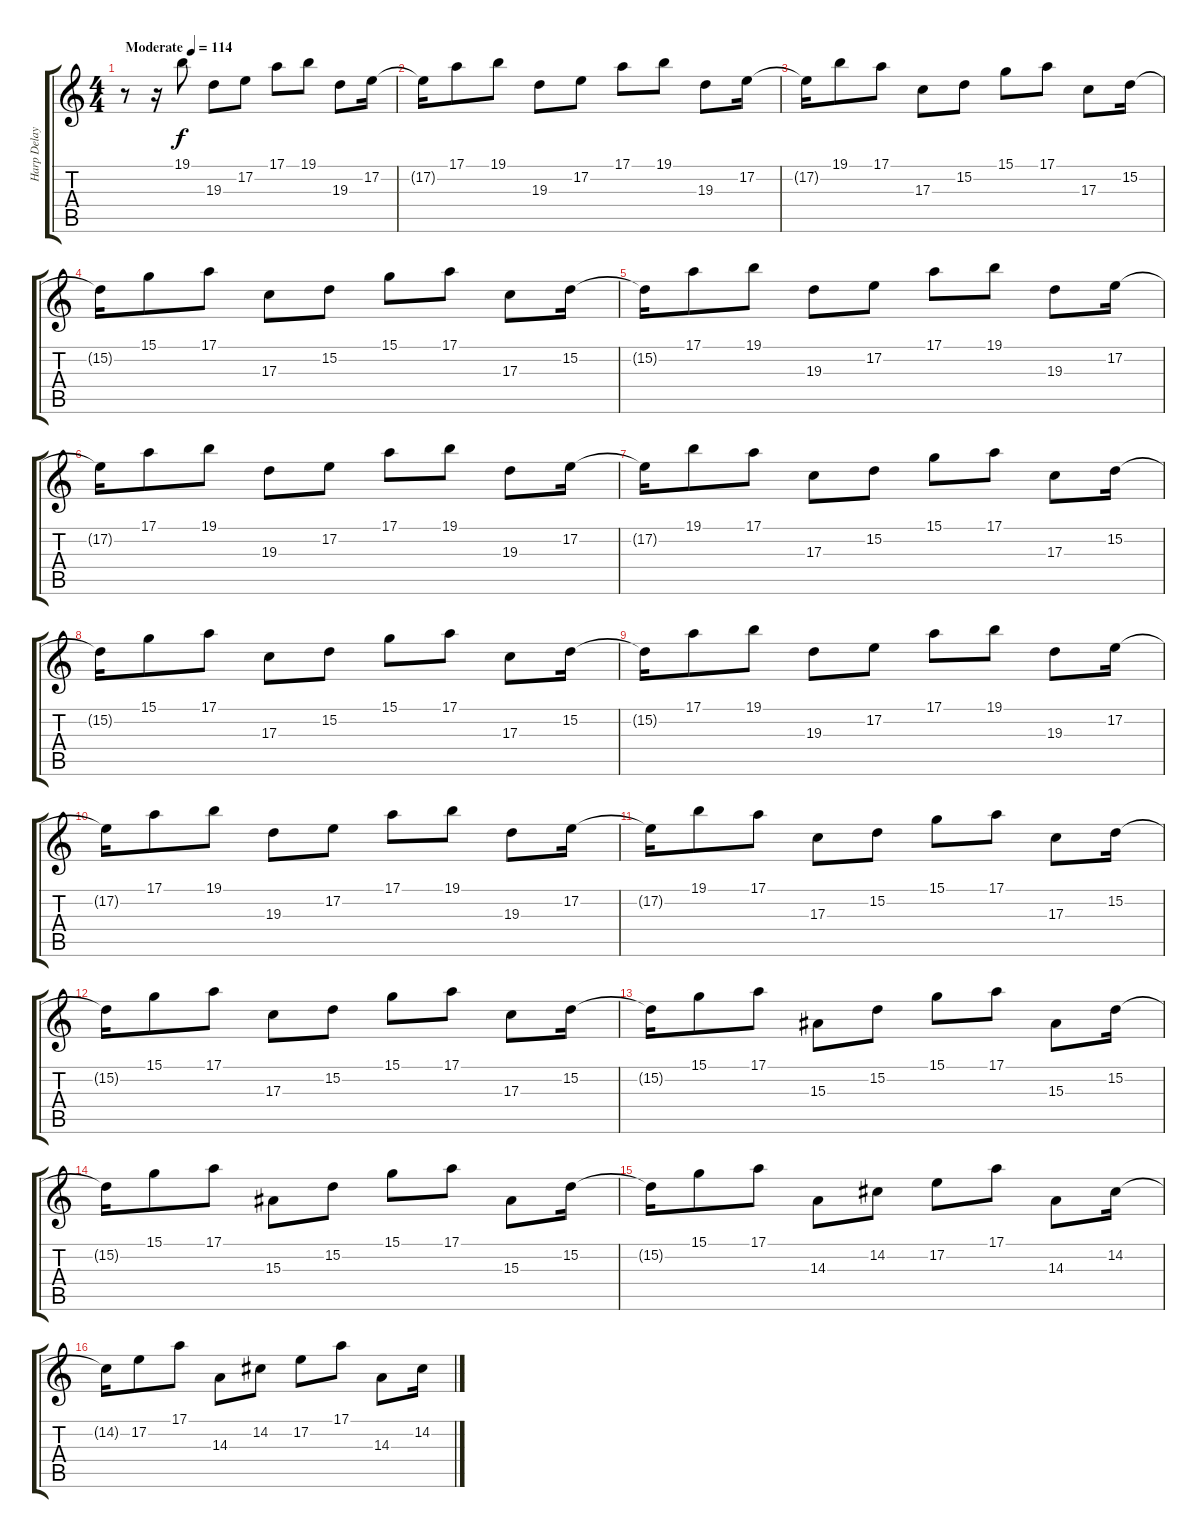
\track ("Harp Delay" "Harp Delay") {instrument orchestralharp}
\staff {score tabs}
\tuning (E4 B3 G3 D3 A2 E2) {hide}
\ts (4 4)
\tempo (114 "Moderate")
\clef g2
\ks c
r.8{dy f instrument orchestralharp} r.16 19.1.8 19.3.8 17.2.8 17.1.8 19.1.8 19.3.8 17.2.16 |
17.2{t}.16 17.1.8 19.1.8 19.3.8 17.2.8 17.1.8 19.1.8 19.3.8 17.2.16 |
17.2{t}.16 19.1.8 17.1.8 17.3.8 15.2.8 15.1.8 17.1.8 17.3.8 15.2.16 |
15.2{t}.16 15.1.8 17.1.8 17.3.8 15.2.8 15.1.8 17.1.8 17.3.8 15.2.16 |
15.2{t}.16 17.1.8 19.1.8 19.3.8 17.2.8 17.1.8 19.1.8 19.3.8 17.2.16 |
17.2{t}.16 17.1.8 19.1.8 19.3.8 17.2.8 17.1.8 19.1.8 19.3.8 17.2.16 |
17.2{t}.16 19.1.8 17.1.8 17.3.8 15.2.8 15.1.8 17.1.8 17.3.8 15.2.16 |
15.2{t}.16 15.1.8 17.1.8 17.3.8 15.2.8 15.1.8 17.1.8 17.3.8 15.2.16 |
15.2{t}.16 17.1.8 19.1.8 19.3.8 17.2.8 17.1.8 19.1.8 19.3.8 17.2.16 |
17.2{t}.16 17.1.8 19.1.8 19.3.8 17.2.8 17.1.8 19.1.8 19.3.8 17.2.16 |
17.2{t}.16 19.1.8 17.1.8 17.3.8 15.2.8 15.1.8 17.1.8 17.3.8 15.2.16 |
15.2{t}.16 15.1.8 17.1.8 17.3.8 15.2.8 15.1.8 17.1.8 17.3.8 15.2.16 |
15.2{t}.16 15.1.8 17.1.8 15.3.8 15.2.8 15.1.8 17.1.8 15.3.8 15.2.16 |
15.2{t}.16 15.1.8 17.1.8 15.3.8 15.2.8 15.1.8 17.1.8 15.3.8 15.2.16 |
15.2{t}.16 15.1.8 17.1.8 14.3.8 14.2.8 17.2.8 17.1.8 14.3.8 14.2.16 |
14.2{t}.16 17.2.8 17.1.8 14.3.8 14.2.8 17.2.8 17.1.8 14.3.8 14.2.16
